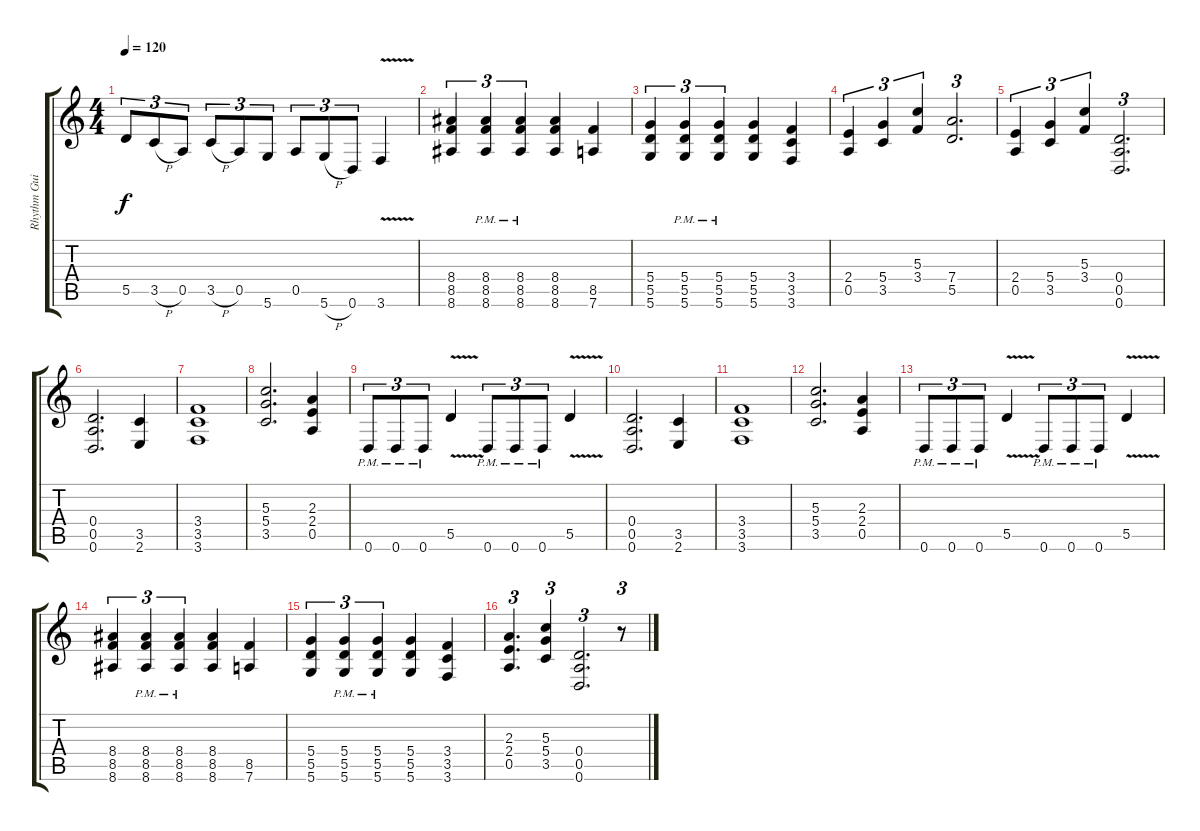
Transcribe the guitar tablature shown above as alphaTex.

\track ("Rhythm Guitar" "Rhythm Gui") {instrument distortionguitar}
\staff {score tabs}
\tuning (E4 B3 G3 D3 A2 D2) {hide}
\ts (4 4)
\tempo 120
\clef g2
\ks c
5.5.8{tu (3 2) dy f} 3.5{h}.8{tu (3 2)} 0.5.8{tu (3 2)} 3.5{h}.8{tu (3 2)} 0.5.8{tu (3 2)} 5.6.8{tu (3 2)} 0.5.8{tu (3 2)} 5.6{h}.8{tu (3 2)} 0.6.8{tu (3 2)} 3.6{v}.4 |
(8.4 8.5 8.6).4{tu (3 2)} (8.4{pm} 8.5{pm} 8.6).4{tu (3 2)} (8.4{pm} 8.5{pm} 8.6).4{tu (3 2)} (8.4 8.5 8.6).4 (8.5 7.6).4 |
(5.4 5.5 5.6).4{tu (3 2)} (5.4{pm} 5.5{pm} 5.6).4{tu (3 2)} (5.4{pm} 5.5{pm} 5.6).4{tu (3 2)} (5.4 5.5 5.6).4 (3.4 3.5 3.6).4 |
(2.4 0.5).4{tu (3 2)} (5.4 3.5).4{tu (3 2)} (5.3 3.4).4{tu (3 2)} (7.4 5.5).2{d tu (3 2)} |
(2.4 0.5).4{tu (3 2)} (5.4 3.5).4{tu (3 2)} (5.3 3.4).4{tu (3 2)} (0.4 0.5 0.6).2{d tu (3 2)} |
(0.4 0.5 0.6).2{d} (3.5 2.6).4 |
(3.4 3.5 3.6).1 |
(5.3 5.4 3.5).2{d} (2.3 2.4 0.5).4 |
0.6{pm}.8{tu (3 2)} 0.6{pm}.8{tu (3 2)} 0.6{pm}.8{tu (3 2)} 5.5{v}.4 0.6{pm}.8{tu (3 2)} 0.6{pm}.8{tu (3 2)} 0.6{pm}.8{tu (3 2)} 5.5{v}.4 |
(0.4 0.5 0.6).2{d} (3.5 2.6).4 |
(3.4 3.5 3.6).1 |
(5.3 5.4 3.5).2{d} (2.3 2.4 0.5).4 |
0.6{pm}.8{tu (3 2)} 0.6{pm}.8{tu (3 2)} 0.6{pm}.8{tu (3 2)} 5.5{v}.4 0.6{pm}.8{tu (3 2)} 0.6{pm}.8{tu (3 2)} 0.6{pm}.8{tu (3 2)} 5.5{v}.4 |
(8.4 8.5 8.6).4{tu (3 2)} (8.4{pm} 8.5{pm} 8.6).4{tu (3 2)} (8.4{pm} 8.5{pm} 8.6).4{tu (3 2)} (8.4 8.5 8.6).4 (8.5 7.6).4 |
(5.4 5.5 5.6).4{tu (3 2)} (5.4{pm} 5.5{pm} 5.6).4{tu (3 2)} (5.4{pm} 5.5{pm} 5.6).4{tu (3 2)} (5.4 5.5 5.6).4 (3.4 3.5 3.6).4 |
(2.3 2.4 0.5).4{d tu (3 2)} (5.3 5.4 3.5).4{tu (3 2)} (0.4 0.5 0.6).2{d tu (3 2)} r.8{tu (3 2)}
